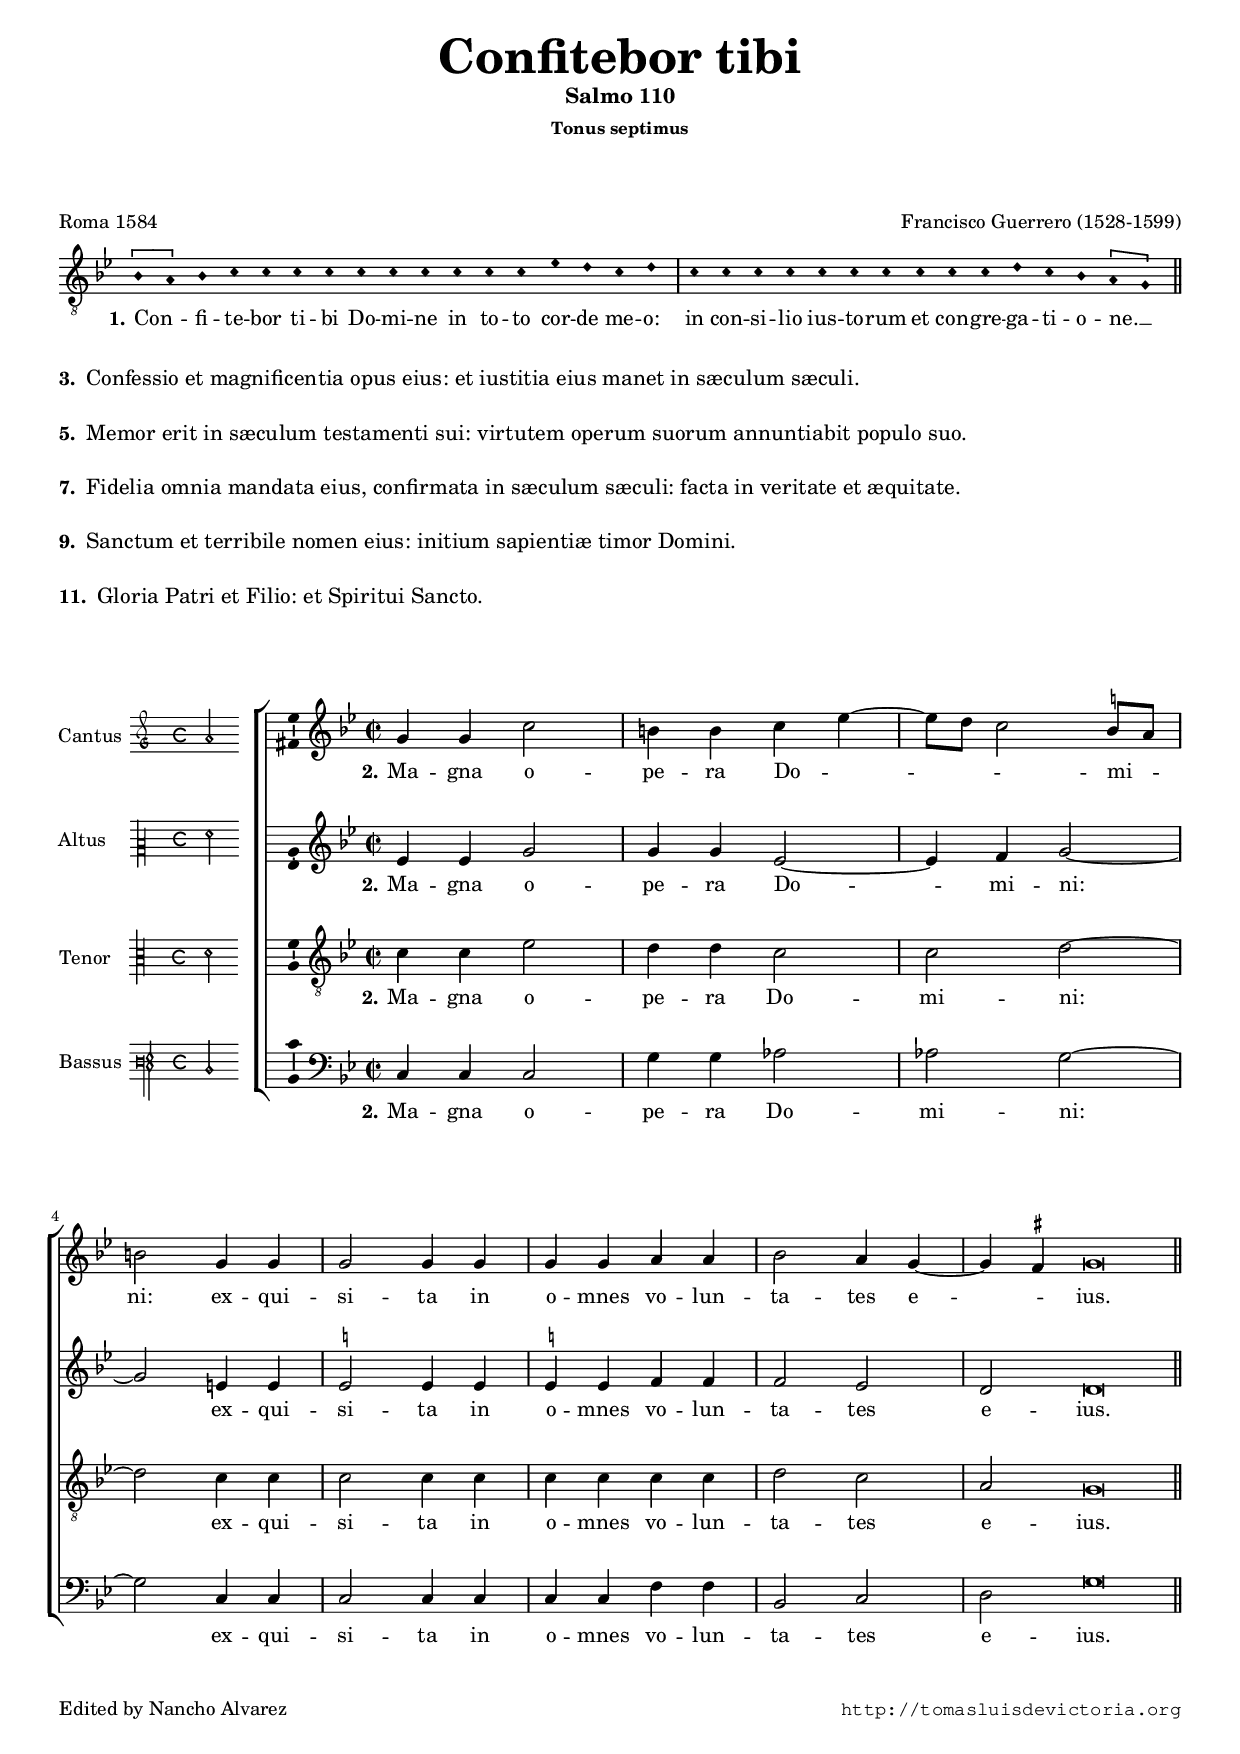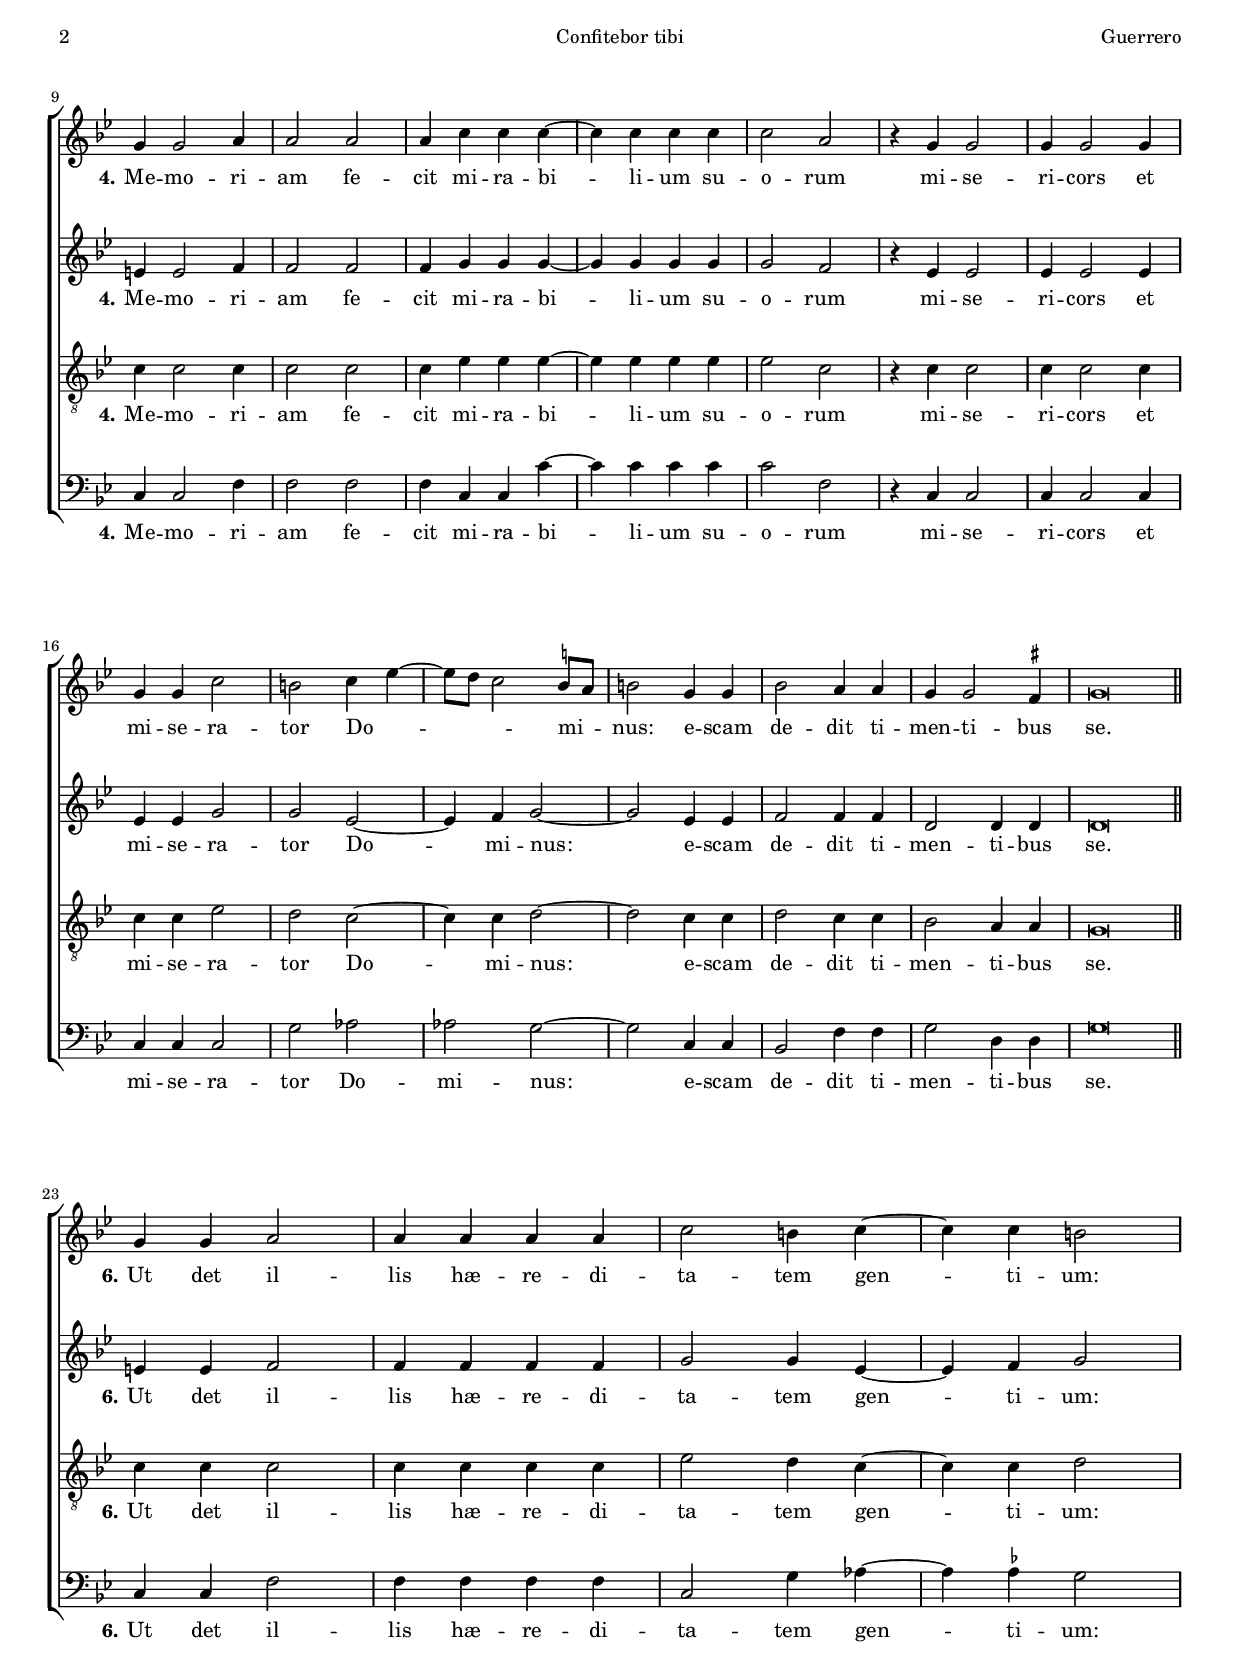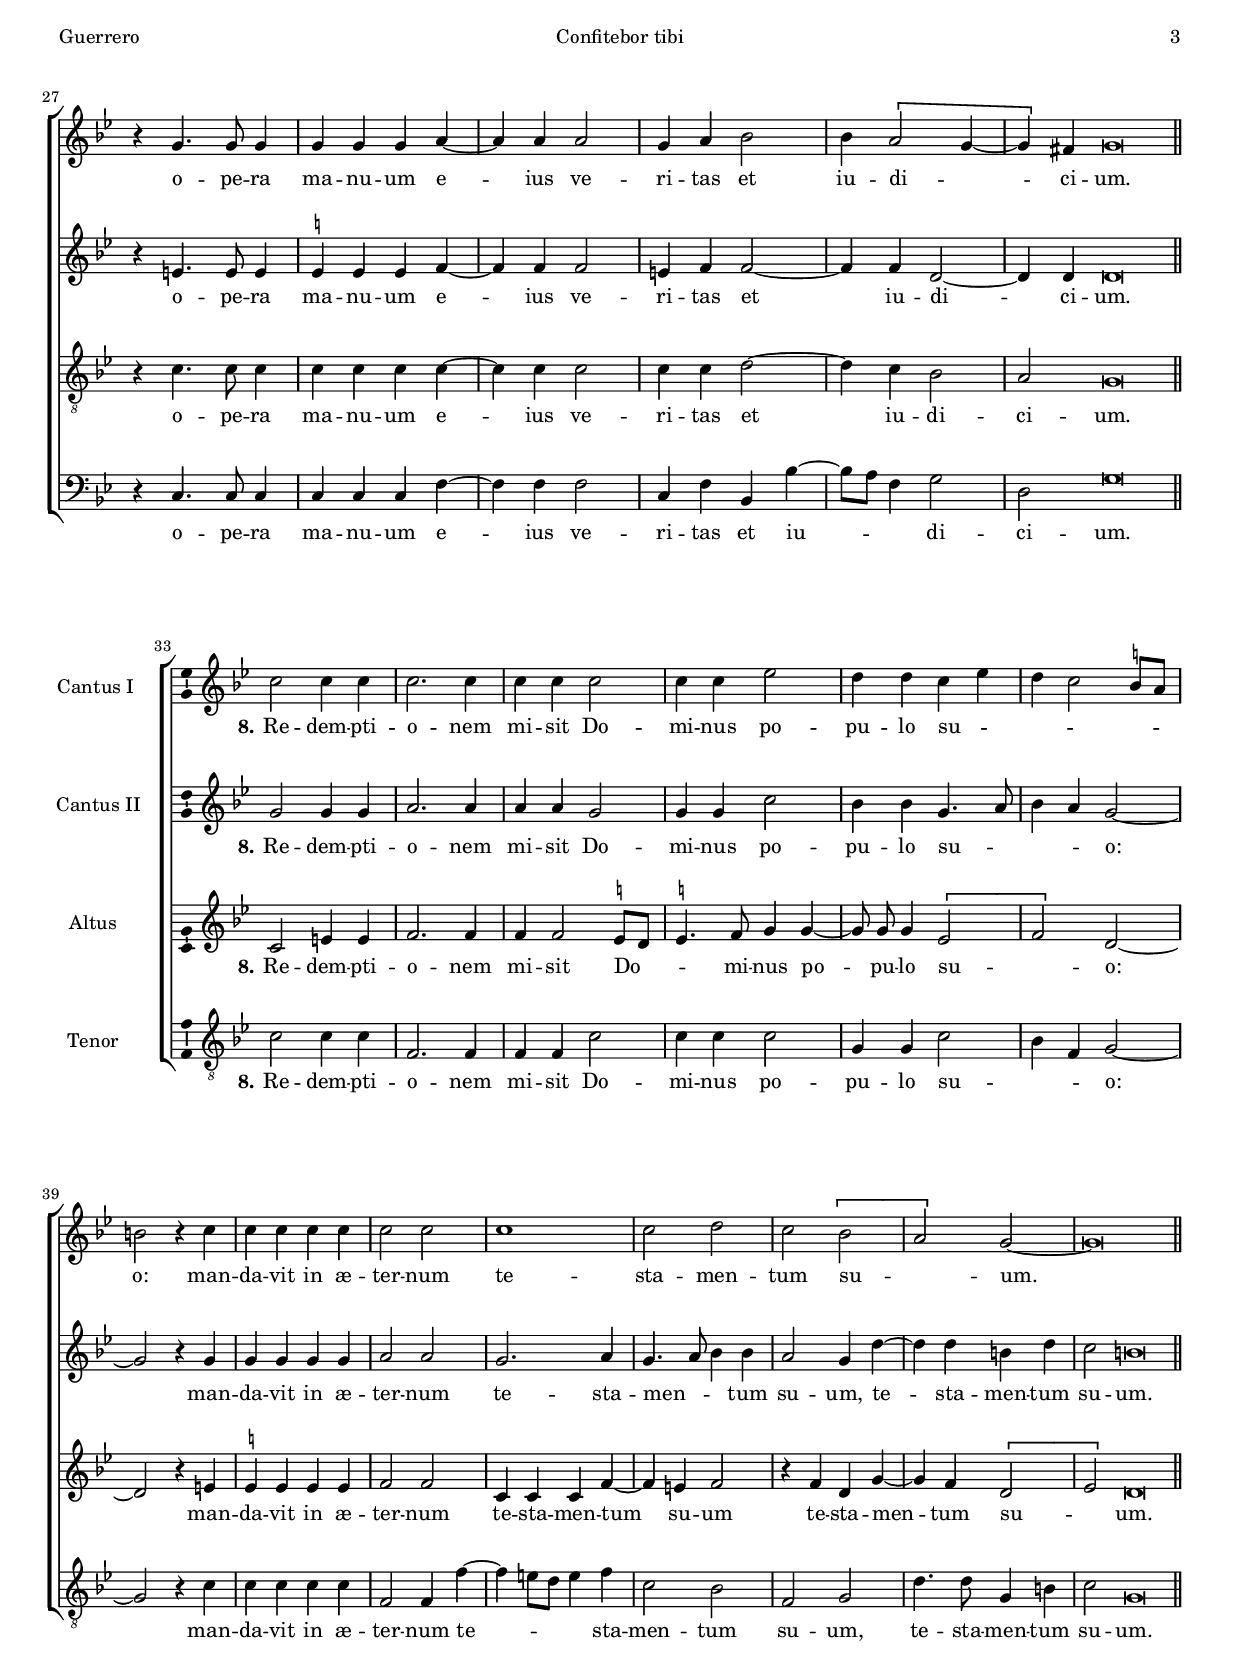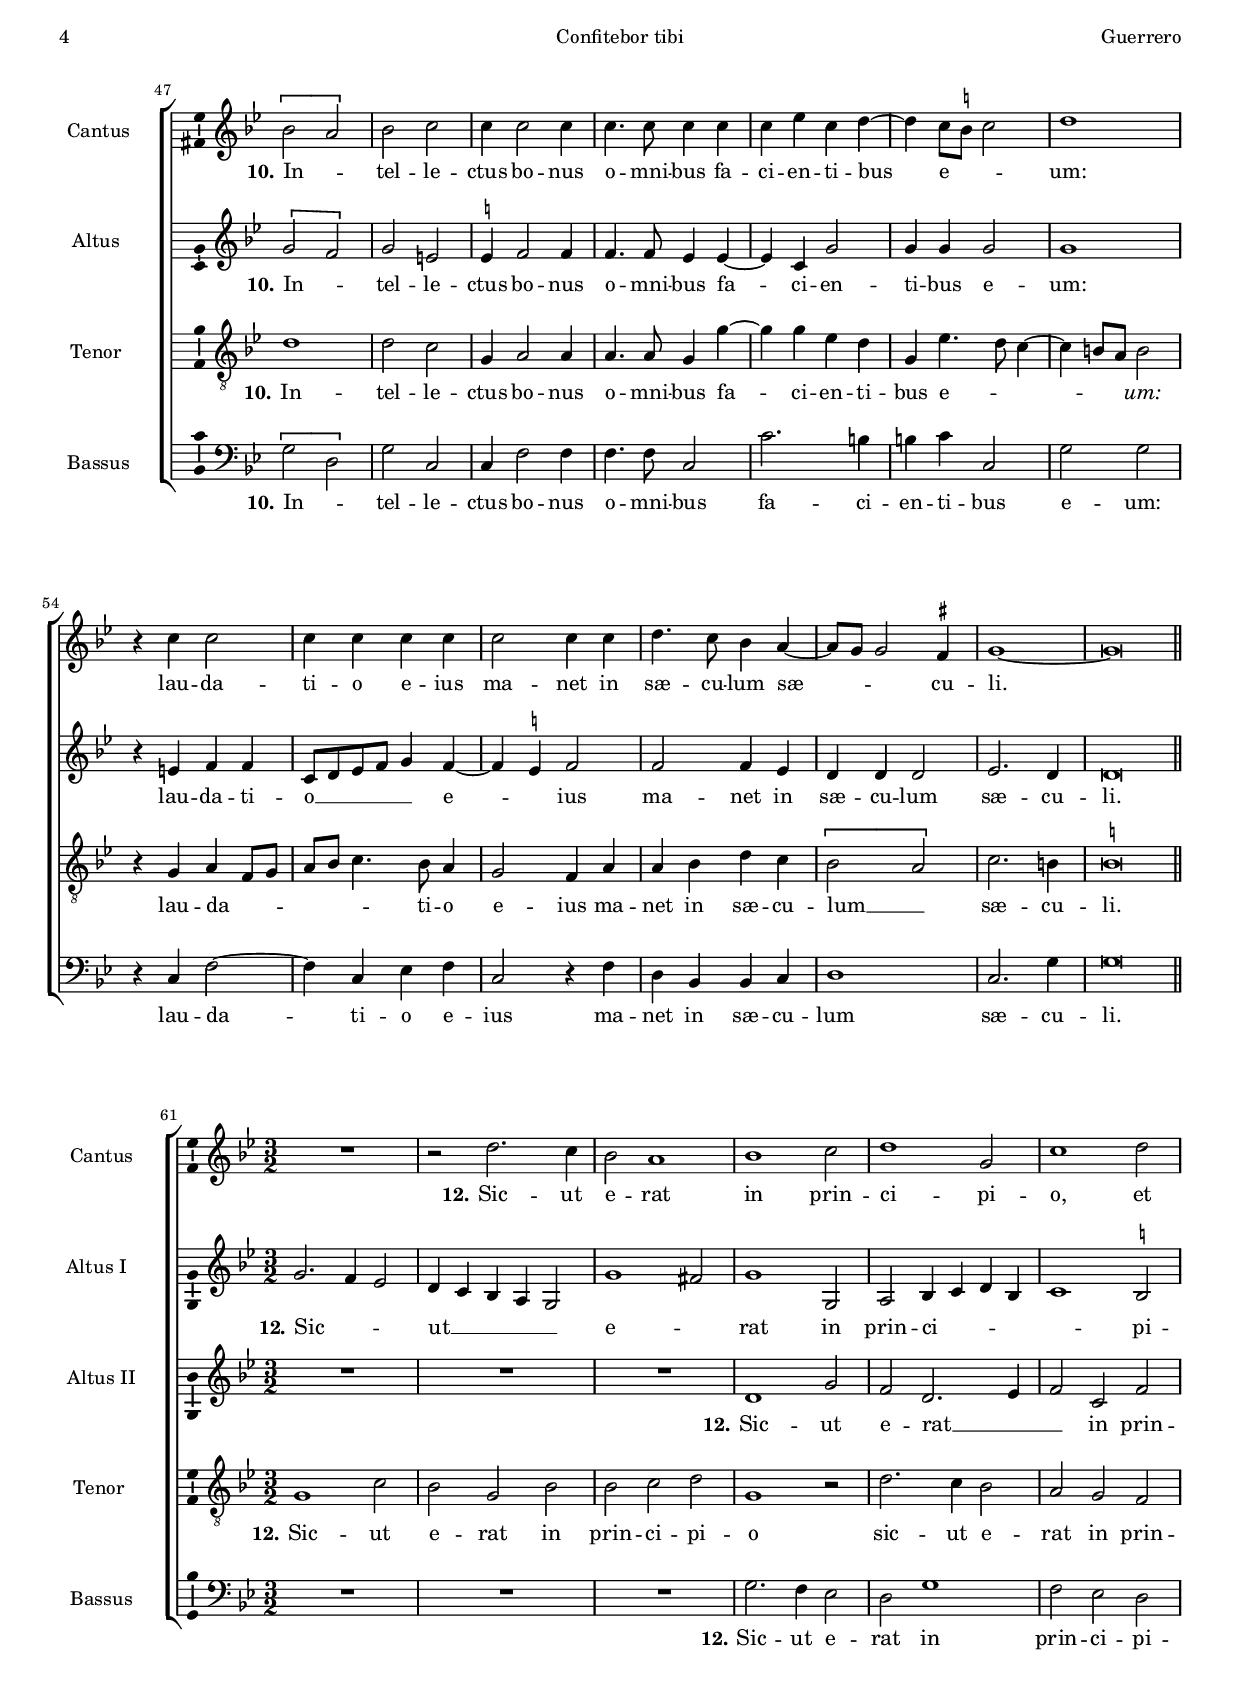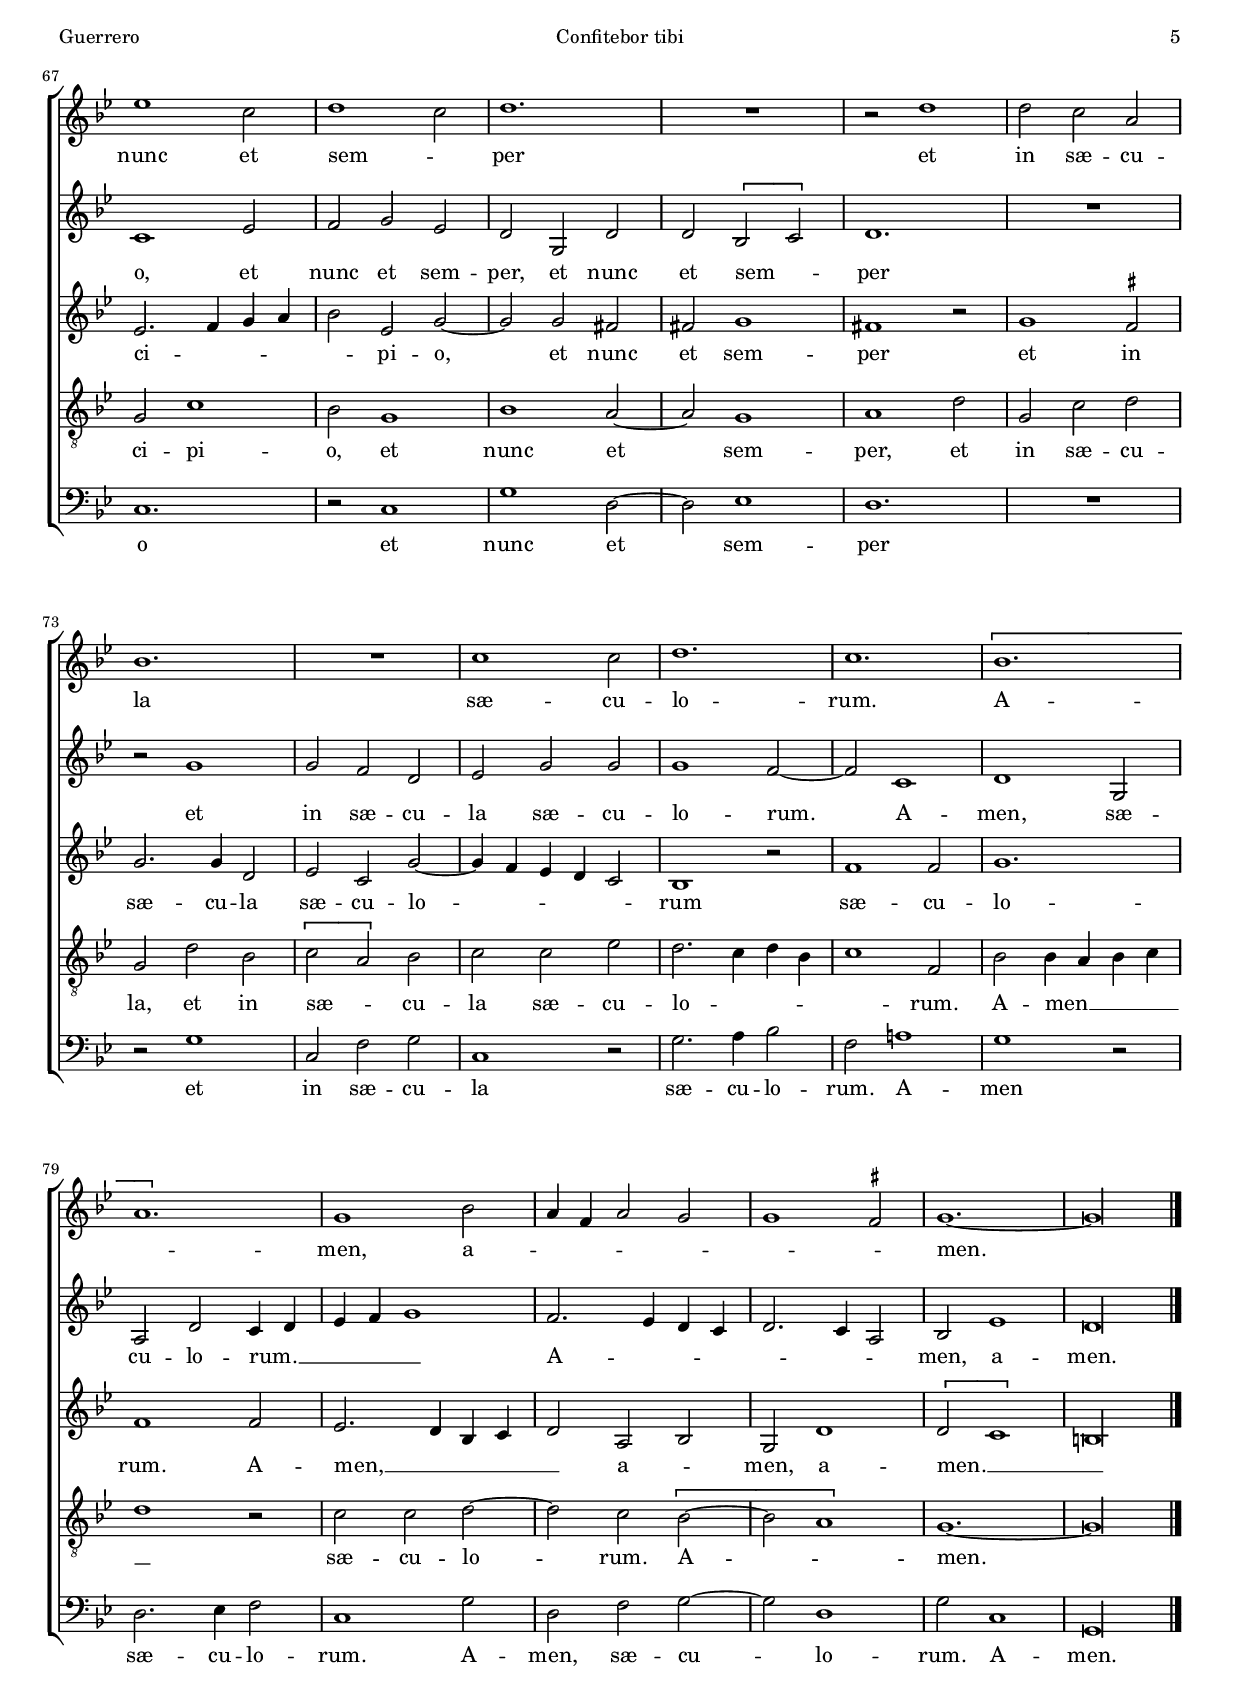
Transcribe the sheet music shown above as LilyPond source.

\version "2.18.0"

#(set-default-paper-size "a4")
#(set-global-staff-size 16.6)
#(ly:set-option 'point-and-click #f)
%mobile -s14.5 -i3.0 -gira

italicas=\override LyricText.font-shape = #'italic
rectas=\override LyricText.font-shape = #'upright
ss=\once \set suggestAccidentals = ##t
incipitwidth = 20

htitle="Confitebor tibi"
hcomposer="Guerrero"

\header {
	title=\markup{\fontsize #4 "Confitebor tibi"}
	subtitle="Salmo 110"
	subsubtitle=\markup{\column{"Tonus septimus" " " " " " "}}
	composer="Francisco Guerrero (1528-1599)"
        pdfauthor=\composer
	%opus="(-)"
	poet=\markup{"Roma 1584"}
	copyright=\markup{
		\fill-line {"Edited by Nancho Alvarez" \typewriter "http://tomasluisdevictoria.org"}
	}
%	tagline=""
}

%tablet \markup{\null \vspace #5 }

\score {\transpose c' bes {
<<
         \new Voice = "canto" {
                 \override Staff.TimeSignature.stencil = #'()
                 \override Stem.transparent = ##t
                 \set Score.timing = ##f
                 \override NoteHead.style = #'neomensural         
                 \clef "G_8" 
                 \key c \major
                 \[c'4 b\] c' d' d' d' d' d' d' d' d' d' d' f' e' d' e' \bar "|"
		 d' d' d' d' d' d' d' d' d' d' e' d' c' \[b a\] \bar "||"
         }
         \new Lyrics \lyricsto "canto" {
                 \set stanza = "1." Con -- _ fi -- te -- bor ti -- bi Do -- mi -- ne in to -- to cor -- de me -- o:
		 in con -- si -- lio ius -- to -- rum et con -- gre -- ga -- ti -- o -- ne. __ _
         }
>>
        }%transpose

\layout {
         line-width=19\cm %notablet
        indent=0\cm
        %tablet indent = 0\cm
        ragged-right = ##f
        \override LigatureBracket.padding = #0
}
}

%tablet \markup{\null \vspace #1 }
\markup{\bold "3. " \larger "Confessio et magnificentia opus eius: et iustitia eius manet in sæculum sæculi."}
\markup{\null \vspace #1 }
\markup{\bold "5. " \larger "Memor erit in sæculum testamenti sui: virtutem operum suorum annuntiabit populo suo."}
\markup{\null \vspace #1 }
\markup{\bold "7. " \larger "Fidelia omnia mandata eius, confirmata in sæculum sæculi: facta in veritate et æquitate."}
\markup{\null \vspace #1 }
\markup{\bold "9. " \larger "Sanctum et terribile nomen eius: initium sapientiæ timor Domini."}
\markup{\null \vspace #1 }
\markup{\bold "11. " \larger "Gloria Patri et Filio: et Spiritui Sancto."}
\markup{\null \vspace #1 }

%tablet \pageBreak

global={\key c \major \time 2/2 \skip 1*8 \bar "||" 
        \break %notablet
				\skip 1*14 \bar "||" 
        \break %notablet
				\skip 1*10 \bar "||" }
				

cantus=\relative c''{
	a4 a d2
	cis4 cis d f ~
	f8 e d2 \ss cis8 b \break
	cis2 a4 a
	a2 a4 a 
	a a b b
	c2 b4 a ~
	a \ss gis4 a\breve*1/4
	a4 a2 b4
	b2 b
	b4 d d d ~
	d d d d 
	d2 b
	r4 a a2
	a4 a2 a4
	a a d2
	cis d4 f ~
	f8 e d2 \ss cis8 b
	cis2 a4 a
	c2 b4 b
	a a2 \ss gis4
	a\breve*1/2
	a4 a b2
	b4 b b b 
	d2 cis4 d ~
	d d cis2 \break
	r4 a4. a8 a4
	a a a b ~
	b b b2
	a4 b c2
	c4 \[b2 a4 ~
	a \] gis a\breve*1/4
}

altus=\relative c'{
	f4 f a2
	a4 a f2 ~
	f4 g a2 ~
	a fis4 fis
	\ss fis2 fis4 fis
	\ss fis4 fis g g
	g2 f
	e e\breve*1/4
	fis4 fis2 g4
	g2 g
	g4 a a a ~
	a a a a a2 g
	r4 f f2
	f4 f2 f4
	f f a2
	a f ~
	f4 g a2 ~
	a f4 f
	g2 g4 g
	e2 e4 e
	e\breve*1/2
	fis4 fis g2
	g4 g g g
	a2 a4 f ~
	f g a2
	r4 fis4. fis8 fis4
	\ss fis4 fis fis g ~
	g g g2
	fis4 g g2 ~
	g4 g e2 ~
	e4 e e\breve*1/4
}

tenor=\relative c'{
	d4 d f2
	e4 e d2
	d e ~
	e d4 d
	d2 d4 d
	d d d d
	e2 d
	b a\breve*1/4
	d4 d2 d4
	d2 d
	d4 f f f ~
	f f f f
	f2 d
	r4 d d2
	d4 d2 d4
	d d f2
	e d ~
	d4 d e2 ~
	e d4 d
	e2 d4 d
	c2 b4 b
	a\breve*1/2
	d4 d d2
	d4 d d d
	f2 e4 d ~
	d d e2
	r4 d4. d8 d4
	d d d d ~
	d d d2
	d4 d e2 ~
	e4 d c2
	b a\breve*1/4
}

bassus=\relative c{
	d4 d d2
	a'4 a bes2
	bes a ~
	a d,4 d
	d2 d4 d
	d d g g
	c,2 d
	e a\breve*1/4
	d,4 d2 g4
	g2 g
	g4 d d d' ~
	d d d d 
	d2 g,
	r4 d d2
	d4 d2 d4
	d d d2
	a'2 bes
	bes a ~
	a d,4 d
	c2 g'4 g
	a2 e4 e
	a\breve*1/2
	d,4 d g2
	g4 g g g
	d2 a'4 bes ~
	bes \ss bes a2
	r4 d,4. d8 d4
	d4 d d g ~
	g g g2
	d4 g c, c' ~
	c8 b g4 a2
	e2 a\breve*1/4
}

textocantus=\lyricmode{
\set stanza = "2."
Ma -- gna o -- pe -- ra Do -- _ _ _ mi -- _ ni:
ex -- qui -- si -- ta in o -- mnes vo -- lun -- ta -- tes e -- _ ius.
\set stanza = "4."
Me -- mo -- ri -- am fe -- cit mi -- ra -- bi -- li -- um su -- o -- rum
mi -- se -- ri -- cors et mi -- se -- ra -- tor Do -- _ _ _ mi -- _ nus:
e -- scam de -- dit ti -- men -- ti -- bus se.
\set stanza = "6."
Ut det il -- lis hæ -- re -- di -- ta -- tem gen -- ti -- um:
o -- pe -- ra ma -- nu -- um e -- ius ve -- ri -- tas et iu -- di -- _ ci -- um.
}

textoaltus=\lyricmode{
\set stanza = "2."
Ma -- gna o -- pe -- ra Do -- mi -- ni:
ex -- qui -- si -- ta in o -- mnes vo -- lun -- ta -- tes e -- ius.
\set stanza = "4."
Me -- mo -- ri -- am fe -- cit mi -- ra -- bi -- li -- um su -- o -- rum
mi -- se -- ri -- cors et mi -- se -- ra -- tor Do -- mi -- nus:
e -- scam de -- dit ti -- men -- ti -- bus se.
\set stanza = "6."
Ut det il -- lis hæ -- re -- di -- ta -- tem gen -- ti -- um:
o -- pe -- ra ma -- nu -- um e -- ius ve -- ri -- tas et iu -- di -- ci -- um.
}

textotenor=\lyricmode{
\set stanza = "2."
Ma -- gna o -- pe -- ra Do -- mi -- ni:
ex -- qui -- si -- ta in o -- mnes vo -- lun -- ta -- tes e -- ius.
\set stanza = "4."
Me -- mo -- ri -- am fe -- cit mi -- ra -- bi -- li -- um su -- o -- rum
mi -- se -- ri -- cors et mi -- se -- ra -- tor Do -- mi -- nus:
e -- scam de -- dit ti -- men -- ti -- bus se.
\set stanza = "6."
Ut det il -- lis hæ -- re -- di -- ta -- tem gen -- ti -- um:
o -- pe -- ra ma -- nu -- um e -- ius ve -- ri -- tas et iu -- di -- ci -- um.
}

textobassus=\lyricmode{
\set stanza = "2."
Ma -- gna o -- pe -- ra Do -- mi -- ni:
ex -- qui -- si -- ta in o -- mnes vo -- lun -- ta -- tes e -- ius.
\set stanza = "4."
Me -- mo -- ri -- am fe -- cit mi -- ra -- bi -- li -- um su -- o -- rum
mi -- se -- ri -- cors et mi -- se -- ra -- tor Do -- mi -- nus:
e -- scam de -- dit ti -- men -- ti -- bus se.
\set stanza = "6."
Ut det il -- lis hæ -- re -- di -- ta -- tem gen -- ti -- um:
o -- pe -- ra ma -- nu -- um e -- ius ve -- ri -- tas et iu -- _ _ di -- ci -- um.
}

incipitcantus=\markup{
	\score{
		{ 
		\set Staff.instrumentName="Cantus "
		\override NoteHead.style = #'neomensural
		\override Rest.style = #'neomensural
		\override Staff.TimeSignature.style = #'neomensural
		\cadenzaOn 
		\clef "petrucci-g"
		\key c \major
		\time 4/4
		a'2
		} 
	\layout {
		\context {\Voice
			\remove Ligature_bracket_engraver
			\consists Mensural_ligature_engraver
		}
		line-width=\incipitwidth
		indent = 0
	}
	}
}


incipitaltus=\markup{
	\score{
		{ 
		\set Staff.instrumentName="Altus    "
		\override NoteHead.style = #'neomensural
		\override Rest.style = #'neomensural
		\override Staff.TimeSignature.style = #'neomensural
		\cadenzaOn 
		\clef "petrucci-c2"
		\key c \major
		\time 4/4
		f'2
		} 
	\layout {
		\context {\Voice
			\remove Ligature_bracket_engraver
			\consists Mensural_ligature_engraver
		}
		line-width=\incipitwidth
		indent = 0
	}
	}
}

incipittenor=\markup{
	\score{
		{ 
		\set Staff.instrumentName="Tenor   "
		\override NoteHead.style = #'neomensural 
		\override Rest.style = #'neomensural
		\override Staff.TimeSignature.style = #'neomensural
		\cadenzaOn 
		\clef "petrucci-c3"
		\key c \major
		\time 4/4
		d'2
		} 
	\layout {
		\context {\Voice
			\remove Ligature_bracket_engraver
			\consists Mensural_ligature_engraver
		}
		line-width=\incipitwidth
		indent=0
	}
	}
}

incipitbassus=\markup{
	\score{
		{ 
		\set Staff.instrumentName="Bassus "
		\override NoteHead.style = #'neomensural 
		\override Rest.style = #'neomensural
		\override Staff.TimeSignature.style = #'neomensural
		\cadenzaOn 
		\clef "petrucci-f3"
		\key c \major
		\time 4/4
		d2
		} 
	\layout {
		\context {\Voice
			\remove Ligature_bracket_engraver
			\consists Mensural_ligature_engraver
		}
		line-width=\incipitwidth
		indent=0
	}
	}
}



\score {\transpose c' bes{
\new ChoirStaff<<

	\new Staff <<\global
	\new Voice="v1" {
		\set Staff.instrumentName=\incipitcantus
		\clef "treble"
		\cantus }
	\new Lyrics \lyricsto "v1" {\textocantus }
	>>

	\new Staff <<\global
	\new Voice="v2" {
		\set Staff.instrumentName=\incipitaltus
		\clef "treble"
		\altus }
	\new Lyrics \lyricsto "v2" {\textoaltus }
	>>
	
	\new Staff <<\global
	\new Voice="v3" {
		\set Staff.instrumentName=\incipittenor
		\clef "G_8"
		\tenor }
	\new Lyrics \lyricsto "v3" {\textotenor }
	>>

	\new Staff <<\global
	\new Voice="v4" {
		\set Staff.instrumentName=\incipitbassus
		\clef "bass"
		\bassus }
	\new Lyrics \lyricsto "v4" {\textobassus }
	>>
	
>>

	}%transpose

\layout{ 
	\context {\Lyrics 
		\override VerticalAxisGroup.minimum-Y-extent = #'(-0.0 . 0.0) 
		%\override LyricText.font-size = #1.2
		\override LyricHyphen.minimum-distance = #0.33
	}
	\context {\Score 
		\override BarNumber.padding = #2 
	}
	\context {\Voice 
		%melismaBusyProperties = #'() 
	}
	%\context { \Staff \RemoveEmptyStaves }
	\context {\Staff 
		\override VerticalAxisGroup.staff-staff-spacing =
			#'((basic-distance . 11) (minimum-distance . 0) (padding . 1))
		\consists Ambitus_engraver 
		\override LigatureBracket.padding = #1
	}
}

%\midi {}

}

%%%%%%%%%%%%%%%%%%%%%%%%%%%%%%%%%%%%%%%%%%%%%%%%%%%%%%%%%%%%%%%%%%%%%%%


global={\key c \major \time 2/2 \skip 1*14 \bar "||" }


cantus=\relative c''{
	\set Score.currentBarNumber = #33 \bar ""
	\once \override Score.TimeSignature.stencil = ##f
	d2 d4 d
	d2. d4
	d d d2
	d4 d f2
	e4 e d f
	e d2 \ss cis8 b \break
	cis2 r4 d
	d d d d
	d2 d
	d1
	d2 e
	d \[c
	b\] a2 ~
	a\breve*1/2
}

altus=\relative c''{
	a2 a4 a
	b2. b4
	b b a2
	a4 a d2
	c4 c a4. b8
	c4 b a2 ~
	a r4 a
	a a a a
	b2 b
	a2. b4
	a4. b8 c4 c
	b2 a4 e' ~
	e e cis e
	d2 cis\breve*1/4
}

tenor=\relative c'{
	d2 fis4 fis
	g2. g4
	g4 g2 \ss fis8 e
	\ss fis4. g8 a4 a ~
	a8 \noBeam a8 a4 \[f2
	g\] e ~
	e r4 fis
	\ss fis4 fis fis fis
	g2 g
	d4 d d g ~
	g fis g2
	r4 g e a ~
	a g \[e2
	f\] e\breve*1/4
}

bassus=\relative c'{
	d2 d4 d
	g,2. g4
	g g d'2
	d4 d d2
	a4 a d2
	c4 g a2 ~
	a r4 d
	d d d d
	g,2 g4 g' ~
	g fis8 e fis4 g
	d2 c
	g a
	e'4. e8 a,4 cis
	d2 a\breve*1/4
}

textocantus=\lyricmode{
\set stanza = "8."
Re -- dem -- pti -- o -- nem mi -- sit Do -- mi -- nus po -- pu -- lo su -- _ _ _ _ _ o:
man -- da -- vit in æ -- ter -- num 
te -- sta -- men -- tum su -- _ um.
}

textoaltus=\lyricmode{
\set stanza = "8."
Re -- dem -- pti -- o -- nem mi -- sit Do -- mi -- nus po -- pu -- lo su -- _ _ _ o:
man -- da -- vit in æ -- ter -- num te -- sta -- men -- _ _ tum su -- um,
te -- sta -- men -- tum su -- um.
}

textotenor=\lyricmode{
\set stanza = "8."
Re -- dem -- pti -- o -- nem mi -- sit Do -- _ _ mi -- nus po -- pu -- lo su -- _ o:
man -- da -- vit in æ -- ter -- num te -- sta -- men -- tum su -- um
te -- sta -- men -- tum su -- _ um.
}

textobassus=\lyricmode{
\set stanza = "8."
Re -- dem -- pti -- o -- nem mi -- sit Do -- mi -- nus po -- pu -- lo su -- _ _ o:
man -- da -- vit in æ -- ter -- num te -- _ _ _ sta -- men -- tum su -- um,
te -- sta -- men -- tum su -- um.
}


\score {\transpose c' bes{
\new ChoirStaff<<

	\new Staff <<\global
	\new Voice="v1" {
		\set Staff.instrumentName="Cantus I  "
		\clef "treble"
		\cantus }
	\new Lyrics \lyricsto "v1" {\textocantus }
	>>

	\new Staff <<\global
	\new Voice="v2" {
		\set Staff.instrumentName="Cantus II "
		\clef "treble"
		\altus }
	\new Lyrics \lyricsto "v2" {\textoaltus }
	>>
	
	\new Staff <<\global
	\new Voice="v3" {
		\set Staff.instrumentName="Altus   "
		\clef "G"
		\tenor }
	\new Lyrics \lyricsto "v3" {\textotenor }
	>>

	\new Staff <<\global
	\new Voice="v4" {
		\set Staff.instrumentName="Tenor   "
		\clef "G_8"
		\bassus }
	\new Lyrics \lyricsto "v4" {\textobassus }
	>>
	
>>

	}%transpose

\layout{ 
	indent = 1.9\cm
	\context {\Lyrics 
		\override VerticalAxisGroup.minimum-Y-extent = #'(-0.0 . 0.0) 
		%\override LyricText.font-size = #1.2
		\override LyricHyphen.minimum-distance = #0.33
	}
	\context {\Score 
		\override BarNumber.padding = #2 
	}
	\context {\Voice 
		%melismaBusyProperties = #'() 
	}
	%\context { \Staff \RemoveEmptyStaves }
	\context {\Staff 
		\override VerticalAxisGroup.staff-staff-spacing =
			#'((basic-distance . 11) (minimum-distance . 0) (padding . 1))
		\consists Ambitus_engraver 
		\override LigatureBracket.padding = #1
	}
}

%\midi {}

}

%%%%%%%%%%%%%%%%%%%%%%%%%%%%%%%%%%%%%%%%%%%%%%%%%%%%%%%%%%%%%%%%



global={\key c \major \time 2/2 \skip 1*14 \bar "||" }


cantus=\relative c''{
	\set Score.currentBarNumber = #47 \bar ""
	\once \override Score.TimeSignature.stencil = ##f
	\[c2 b\]
	c d
	d4 d2 d4
	d4. d8 d4 d
	d f d e ~
	e d8 \ss cis8 d2
	e1
	r4 d d2
	d4 d d d
	d2 d4 d
	e4. d8 c4 b ~
	b8 a a2 \ss gis4
	a1 ~
	a\breve*1/2
}

altus=\relative c''{
	\[a2 g\]
	a fis
	\ss fis4 g2 g4
	g4. g8 f4 f ~
	f d a'2
	a4 a a2
	a1
	r4 fis4 g g 
	d8 e f g a4 g ~
	g \ss fis4 g2
	g2 g4 f e e e2
	f2. e4 
	e\breve*1/2
}

tenor=\relative c'{
	e1
	e2 d
	a4 b2 b4
	b4. b8 a4 a' ~
	a a f e
	a, f'4. e8 d4 ~
	d cis8 b cis2
	r4 a b g8 a
	b c d4. c8 b4
	a2 g4 b
	b c e d 
	\[c2 b\]
	d2. cis4
	\ss cis\breve*1/2
}

bassus=\relative c'{
	\[a2 e\]
	a d,
	d4 g2 g4
	g4. g8 d2
	d'2. cis4
	cis d d,2
	a'2 a
	r4 d, g2 ~
	g4 d f g
	d2 r4 g
	e c c d
	e1
	d2. a'4
	a\breve*1/2
}

textocantus=\lyricmode{
\set stanza = "10."
In -- _ tel -- le -- ctus bo -- nus o -- mni -- bus
fa -- ci -- en -- ti -- bus e -- _ _ um:
lau -- da -- ti -- o e -- ius ma -- net in sæ -- cu -- lum sæ -- _ _ cu -- li.
}

textoaltus=\lyricmode{
\set stanza = "10."
In -- _ tel -- le -- ctus bo -- nus o -- mni -- bus
fa -- ci -- en -- ti -- bus e -- um:
lau -- da -- ti -- o __ _ _ _ _ e -- _ ius
ma -- net in sæ -- cu -- lum sæ -- cu -- li.
}

textotenor=\lyricmode{
\set stanza = "10."
In -- tel -- le -- ctus bo -- nus o -- mni -- bus
fa -- ci -- en -- ti -- bus e -- _ _ _ _ \italicas um: \rectas
lau -- da -- _ _ _ _ _ ti -- o e -- ius ma -- net
in sæ -- cu -- lum __ _ sæ -- cu -- li.
}

textobassus=\lyricmode{
\set stanza = "10."
In -- _ tel -- le -- ctus bo -- nus o -- mni -- bus
fa -- ci -- en -- ti -- bus e -- um:
lau -- da -- ti -- o e -- ius
ma -- net in sæ -- cu -- lum sæ -- cu -- li.
}


\score {\transpose c' bes{
\new ChoirStaff<<

	\new Staff <<\global
	\new Voice="v1" {
		\set Staff.instrumentName="Cantus "
		\clef "treble"
		\cantus }
	\new Lyrics \lyricsto "v1" {\textocantus }
	>>

	\new Staff <<\global
	\new Voice="v2" {
		\set Staff.instrumentName="Altus  "
		\clef "treble"
		\altus }
	\new Lyrics \lyricsto "v2" {\textoaltus }
	>>
	
	\new Staff <<\global
	\new Voice="v3" {
		\set Staff.instrumentName="Tenor  "
		\clef "G_8"
		\tenor }
	\new Lyrics \lyricsto "v3" {\textotenor }
	>>

	\new Staff <<\global
	\new Voice="v4" {
		\set Staff.instrumentName="Bassus "
		\clef "bass"
		\bassus }
	\new Lyrics \lyricsto "v4" {\textobassus }
	>>
	
>>

	}%transpose

\layout{ 
	indent = 1.9\cm
        %tablet indent = 1.5\cm
	\context {\Lyrics 
		\override VerticalAxisGroup.minimum-Y-extent = #'(-0.0 . 0.0) 
		%\override LyricText.font-size = #1.2
		\override LyricHyphen.minimum-distance = #0.33
	}
	\context {\Score 
		\override BarNumber.padding = #2 
	}
	\context {\Voice 
		%melismaBusyProperties = #'() 
	}
	%\context { \Staff \RemoveEmptyStaves }
	\context {\Staff 
		\override VerticalAxisGroup.staff-staff-spacing =
			#'((basic-distance . 11) (minimum-distance . 0) (padding . 1))
		\consists Ambitus_engraver 
		\override LigatureBracket.padding = #1
	}
}

%\midi {}

}

%%%%%%%%%%%%%%%%%%%%%%%%%%%%%%%%%%%%%%%%%%%%%%%%%%%%%%%%%%%%%%%%%%%%%%%%%%%



global={\key c \major \time 3/2 \skip 1*3/2*24 \bar "|." }


cantus=\relative c''{
	\set Score.currentBarNumber = #61 \bar ""
	R1*3/2
	r2 e2. d4
	c2 b1
	c1 d2
	e1 a,2
	d1 e2
	f1 d2
	e1 d2 %? sic?
	e1.
	R1*3/2
	r2 e1
	e2 d b
	c1.
	R1*3/2
	d1 d2
	e1.
	d
	\[c
	b\]
	a1 c2
	b4 g b2 a
	a1 \ss gis2
	a1. ~
	a\longa*3/8
}

altus=\relative c''{
	a2. g4 f2
	e4 d c b a2
	a'1 gis2
	a1 a,2
	b2 c4 d e c
	d1 \ss cis2
	d1 f2
	g a f
	e a, e'
	e \[c d\]
	e1.
	R1*3/2
	r2 a1
	a2 g e
	f a a
	a1 g2 ~
	g d1
	e1 a,2
	b e d4 e
	f g a1
	g2. f4 e d
	e2. d4 b2
	c f1
	e\longa*3/8
}

altusdos=\relative c'{
	R1*3/2*3
	e1 a2
	g e2. f4
	g2 d g
	f2. g4 a b
	c2 f, a ~
	a a gis 
	gis a1
	gis1 r2
	a1 \ss gis2
	a2. a4 e2
	f2 d a' ~
	a4 g f e d2
	c1 r2
	g'1 g2
	a1.
	g1 g2
	f2. e4 c d
	e2 b c
	a e'1
	\[e2 d1\]
	cis\longa*3/8
}

tenor=\relative c'{
	a1 d2
	c a c
	c d e
	a,1 r2
	e'2. d4 c2
	b a g
	a d1
	c2 a1
	c1 b2 ~
	b a1
	b e2 
	a, d e
	a, e' c
	\[d b\] c
	d d f
	e2. d4 e c
	d1 g,2
	c c4 b c d
	e1 r2
	d2 d e ~
	e d \[c ~
	c b1\] 
	a1. ~
	a\longa*3/8
}

bassus=\relative c'{
	R1*3/2*3
	a2. g4 f2
	e2 a1
	g2 f e
	d1.
	r2 d1
	a'1 e2 ~
	e f1
	e1.
	R1*3/2
	r2 a1
	d,2 g a
	d,1 r2
	a'2. b4 c2
	g2 b!1
	a r2
	e2. f4 g2
	d1 a'2
	e2 g a ~
	a e1
	a2 d,1
	a\longa*3/8
}

textocantus=\lyricmode{
\set stanza = "12."
Sic -- ut e -- rat in prin -- ci -- pi -- o,
et nunc et sem -- _ per et in sæ -- cu -- la
sæ -- cu -- lo -- rum.
A -- _ men,
a -- _ _ _ _ _ _ men.
}

textoaltus=\lyricmode{
\set stanza = "12."
Sic -- _ _ ut __ _ _ _ _ e -- _ rat
in prin -- ci -- _ _ _ _ pi -- o,
et nunc et sem -- per,
et nunc et sem -- _ per
et in sæ -- cu -- la sæ -- cu -- lo -- rum.
A -- men,
sæ -- cu -- lo -- rum. __ _ _ _ _
A -- _ _ _ _ _ _ men,
a -- men.
}

textoaltusdos=\lyricmode{
\set stanza = "12."
Sic -- ut e -- rat __ _ _ in prin -- ci -- _ _ _ _ pi -- o,
et nunc et sem -- per
et in sæ -- cu -- la sæ -- cu -- lo -- _ _ _ _ rum
sæ -- cu -- lo -- rum.
A -- men, __ _ _ _ _ 
a -- _ men,
a -- men. __ _ _ 
}

textotenor=\lyricmode{
\set stanza = "12."
Sic -- ut e -- rat in prin -- ci -- pi -- o
sic -- ut e -- rat in prin -- ci -- pi -- o,
et nunc et sem -- per,
et in sæ -- cu -- la,
et in sæ -- _ cu -- la sæ -- cu -- lo -- _ _ _ _ rum.
A -- men __ _ _ _ _ 
sæ -- cu -- lo -- rum. A -- _ men.
}

textobassus=\lyricmode{
\set stanza = "12."
Sic -- ut e -- rat in prin -- ci -- pi -- o
et nunc et sem -- per
et in sæ -- cu -- la
sæ -- cu -- lo -- rum.
A -- men
sæ -- cu -- lo -- rum.
A -- men,
sæ -- cu -- lo -- rum.
A -- men.
}


\score {\transpose c' bes{
\new ChoirStaff<<

	\new Staff <<\global
	\new Voice="v1" {
		\set Staff.instrumentName="Cantus "
		\clef "treble"
		\cantus }
	\new Lyrics \lyricsto "v1" {\textocantus }
	>>

	\new Staff <<\global
	\new Voice="v2" {
		\set Staff.instrumentName="Altus I   "
		\clef "treble"
		\altus }
	\new Lyrics \lyricsto "v2" {\textoaltus }
	>>
	
	\new Staff <<\global
	\new Voice="v5" {
		\set Staff.instrumentName="Altus II "
		\clef "treble"
		\altusdos }
	\new Lyrics \lyricsto "v5" {\textoaltusdos }
	>>
	
	\new Staff <<\global
	\new Voice="v3" {
		\set Staff.instrumentName="Tenor  "
		\clef "G_8"
		\tenor }
	\new Lyrics \lyricsto "v3" {\textotenor }
	>>

	\new Staff <<\global
	\new Voice="v4" {
		\set Staff.instrumentName="Bassus "
		\clef "bass"
		\bassus }
	\new Lyrics \lyricsto "v4" {\textobassus }
	>>
	
>>

	}%transpose

\layout{ 
        indent = 2.0\cm
        %tablet indent = 1.5\cm
	\context {\Lyrics 
		\override VerticalAxisGroup.staff-affinity = #UP
		\override VerticalAxisGroup.nonstaff-relatedstaff-spacing =
			#'((basic-distance . 0) (minimum-distance . 0) (padding . 1))
		\override LyricText.font-size = #1.2
		\override LyricHyphen.minimum-distance = #0.5
	}
	\context {\Score 
		tempoHideNote = ##t
		\override BarNumber.padding = #2 
	}
	\context {\Voice 
		%melismaBusyProperties = #'()
		%autoBeaming = ##f
	}
	\context {\Staff 
                %\RemoveEmptyStaves
                %\override VerticalAxisGroup.remove-first = ##t
		\override VerticalAxisGroup.staff-staff-spacing =
			#'((basic-distance . 11) (minimum-distance . 0) (padding . 1))
		\consists Ambitus_engraver 
		\override LigatureBracket.padding = #1
	}
}

%\midi { \mtempo }

}


\paper{
	evenHeaderMarkup=\markup  \fill-line { \fromproperty #'page:page-number-string \htitle \hcomposer }
	oddHeaderMarkup= \markup  \fill-line { \on-the-fly #not-first-page \hcomposer \on-the-fly #not-first-page \htitle \on-the-fly #not-first-page \fromproperty #'page:page-number-string }
	%system-count=20
	%page-count = 8
	ragged-last-bottom = ##f
	indent=3.5\cm
	score-system-spacing =
	#'((basic-distance . 18) (minimum-distance . 0) (padding . 5))
	system-system-spacing =
	#'((basic-distance . 18) (minimum-distance . 0) (padding . 5))
	top-system-spacing = % header
	#'((basic-distance . 10) (minimum-distance . 0) (padding . 0))
	last-bottom-spacing = % footer
	#'((basic-distance . 12) (minimum-distance . 0) (padding . 0))
	markup-system-spacing.padding = #1.5
        score-markup-spacing.basic-distance = #1
        
}
